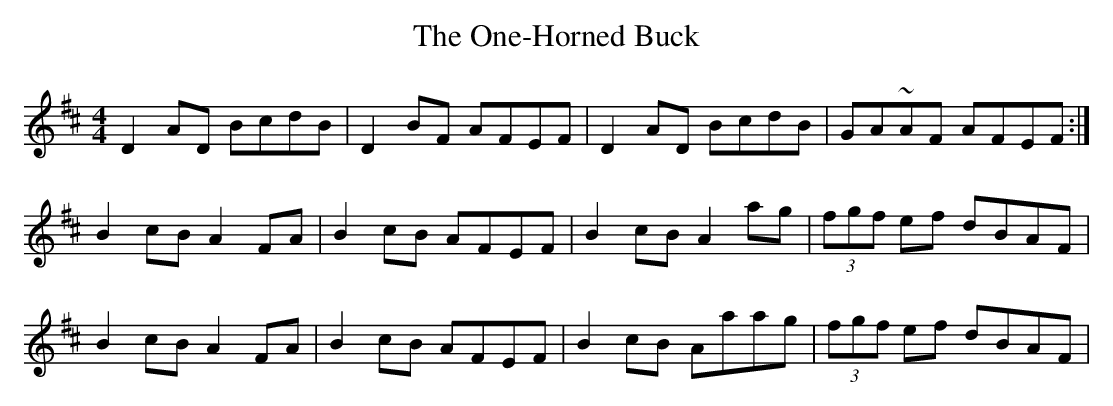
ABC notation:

X:1
T: One-Horned Buck, The
M: 4/4
L: 1/8
K:Dmaj
D2 AD BcdB|D2 BF AFEF|D2 AD BcdB|GA~AF AFEF:|
B2 cB A2 FA|B2 cB AFEF|B2 cB A2 ag|(3fgf ef dBAF|
B2 cB A2 FA|B2 cB AFEF|B2 cB Aaag|(3fgf ef dBAF|
